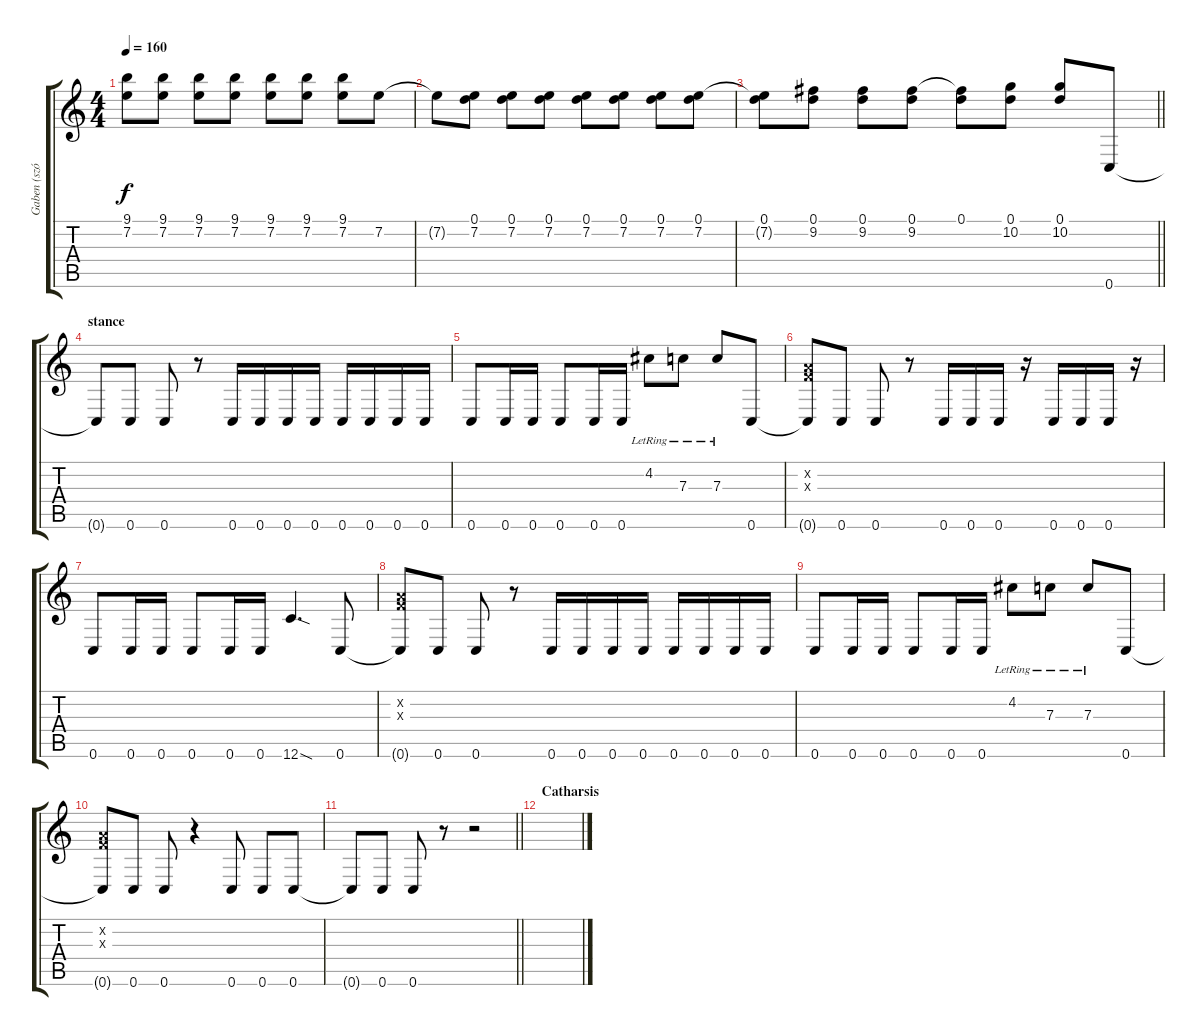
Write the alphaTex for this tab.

\track ("Gaben (szólóg.)" "Gaben (szó") {instrument overdrivenguitar}
\staff {score tabs}
\tuning (D4 A3 F3 C3 G2 C2) {hide}
\ts (4 4)
\tempo 160
\clef g2
\ks c
(9.1 7.2).8{dy f} (9.1 7.2).8 (9.1 7.2).8 (9.1 7.2).8 (9.1 7.2).8 (9.1 7.2).8 (9.1 7.2).8 7.2.8 |
7.2{t}.8 (0.1 7.2).8 (0.1 7.2).8 (0.1 7.2).8 (0.1 7.2).8 (0.1 7.2).8 (0.1 7.2).8 (0.1 7.2).8 |
\barLineRight lightlight
(0.1 7.2{t}).8 (0.1 9.2).8 (0.1 9.2).8 (0.1 9.2).8 (0.1 9.2{t}).8 (0.1 10.2).8 (0.1 10.2).8 0.6.8 |
\section ("" "stance")
0.6{t}.8 0.6.8 0.6.8 r.8 0.6.16 0.6.16 0.6.16 0.6.16 0.6.16 0.6.16 0.6.16 0.6.16 |
0.6.8 0.6.16 0.6.16 0.6.8 0.6.16 0.6.16 4.2{lr}.8 7.3{lr}.8 7.3{lr}.8 0.6.8 |
(0.2{x} 0.3{x} 0.6{t}).8 0.6.8 0.6.8 r.8 0.6.16 0.6.16 0.6.16 r.16 0.6.16 0.6.16 0.6.16 r.16 |
0.6.8 0.6.16 0.6.16 0.6.8 0.6.16 0.6.16 12.6{sod}.4{d} 0.6.8 |
(0.2{x} 0.3{x} 0.6{t}).8 0.6.8 0.6.8 r.8 0.6.16 0.6.16 0.6.16 0.6.16 0.6.16 0.6.16 0.6.16 0.6.16 |
0.6.8 0.6.16 0.6.16 0.6.8 0.6.16 0.6.16 4.2{lr}.8 7.3{lr}.8 7.3{lr}.8 0.6.8 |
(0.2{x} 0.3{x} 0.6{t}).8 0.6.8 0.6.8 r.4 0.6.8 0.6.8 0.6.8 |
\barLineRight lightlight
0.6{t}.8 0.6.8 0.6.8 r.8 r.2 |
\section ("" "Catharsis")
